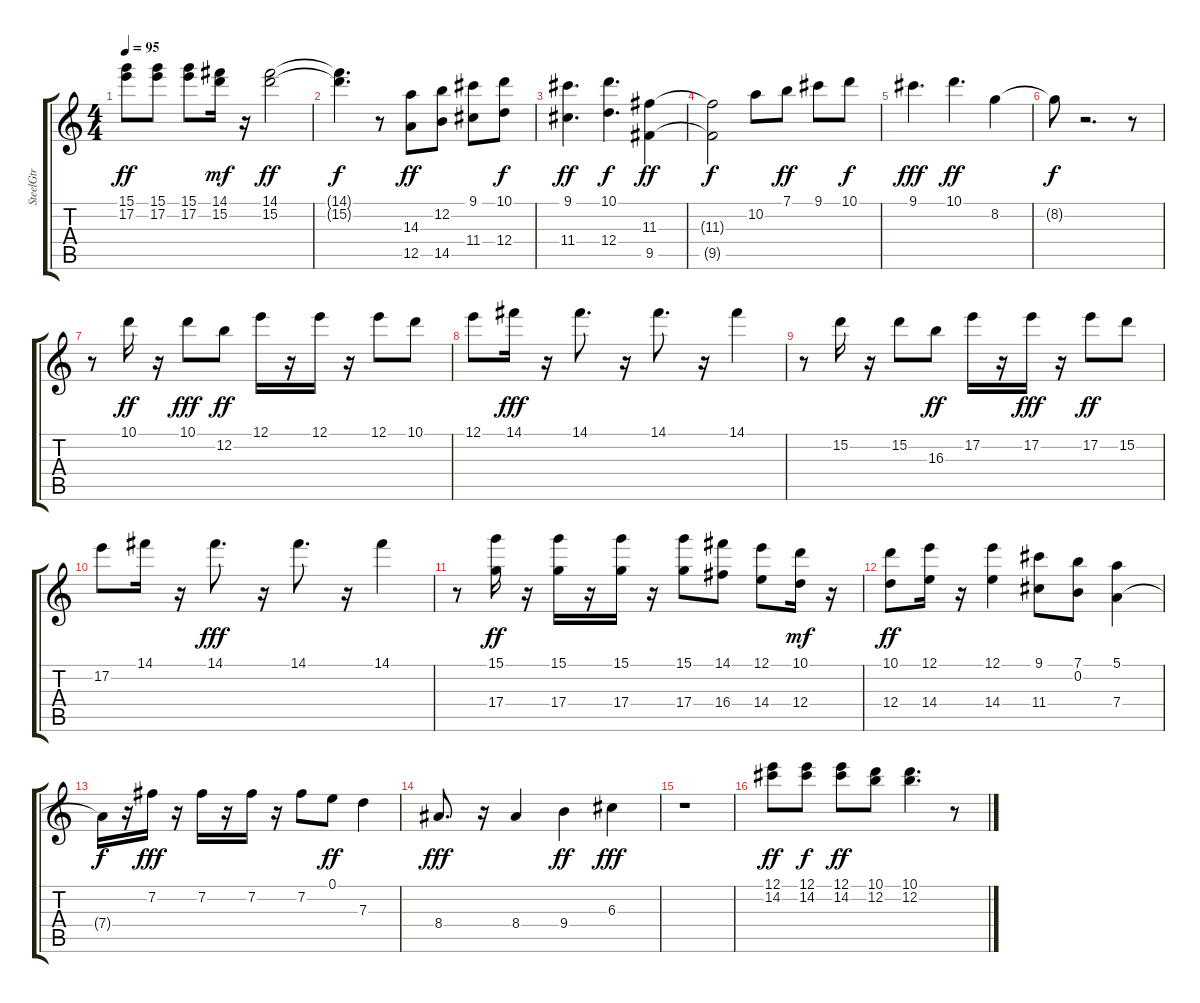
\track ("SteelGtr" "SteelGtr") {instrument acousticguitarsteel}
\staff {score tabs}
\tuning (E4 B3 G3 D3 A2 E2) {hide}
\ts (4 4)
\tempo 95
\clef g2
\ks c
(15.1 17.2).8{dy ff} (15.1 17.2).8 (15.1 17.2).8 (14.1 15.2).16{dy mf} r.16 (14.1 15.2).2{dy ff} |
(14.1{t} 15.2{t}).4{d dy f} r.8 (14.3 12.5).8{dy ff} (12.2 14.5).8 (9.1 11.4).8 (10.1 12.4).8{dy f} |
(9.1 11.4).4{d dy ff} (10.1 12.4).4{d dy f} (11.3 9.5).4{dy ff} |
(11.3{t} 9.5{t}).2{dy f} 10.2.8 7.1.8{dy ff} 9.1.8 10.1.8{dy f} |
9.1.4{d dy fff} 10.1.4{d dy ff} 8.2.4 |
8.2{t}.8{dy f} r.2{d} r.8 |
r.8 10.1.16{dy ff} r.16 10.1.8{dy fff} 12.2.8{dy ff} 12.1.16 r.16 12.1.16 r.16 12.1.8 10.1.8 |
12.1.8 14.1.16{dy fff} r.16 14.1.8{d} r.16 14.1.8{d} r.16 14.1.4 |
r.8 15.2.16 r.16 15.2.8 16.3.8{dy ff} 17.2.16 r.16 17.2.16{dy fff} r.16 17.2.8{dy ff} 15.2.8 |
17.2.8 14.1.16 r.16 14.1.8{d dy fff} r.16 14.1.8{d} r.16 14.1.4 |
r.8 (15.1 17.4).16{dy ff} r.16 (15.1 17.4).16 r.16 (15.1 17.4).16 r.16 (15.1 17.4).8 (14.1 16.4).8 (12.1 14.4).8 (10.1 12.4).16{dy mf} r.16 |
(10.1 12.4).8{dy ff} (12.1 14.4).16 r.16 (12.1 14.4).4 (9.1 11.4).8 (7.1 0.2).8 (5.1 7.4).4 |
7.4{t}.16{dy f} r.16 7.2.16{dy fff} r.16 7.2.16 r.16 7.2.16 r.16 7.2.8 0.1.8{dy ff} 7.3.4 |
8.4.8{d dy fff} r.16 8.4.4 9.4.4{dy ff} 6.3.4{dy fff} |
r.1 |
(12.1 14.2).8{dy ff} (12.1 14.2).8{dy f} (12.1 14.2).8{dy ff} (10.1 12.2).8 (10.1 12.2).4{d} r.8
